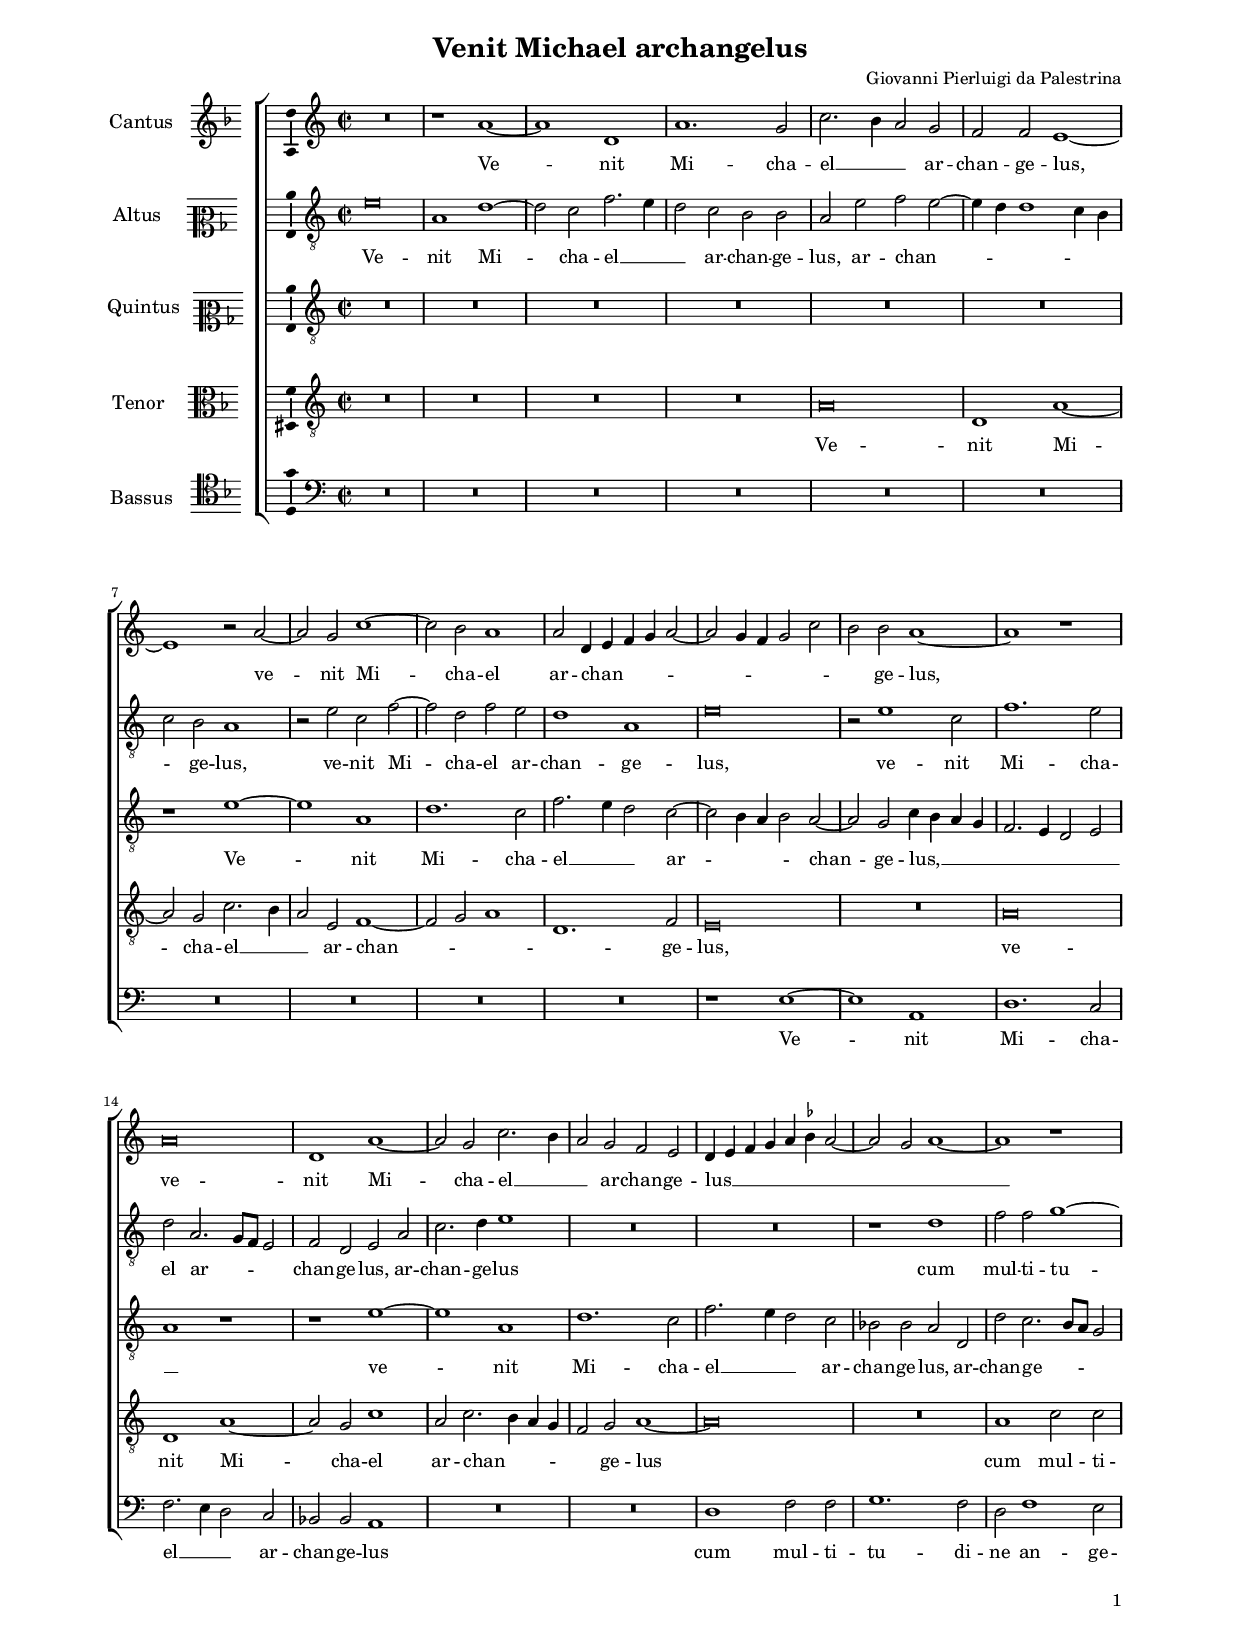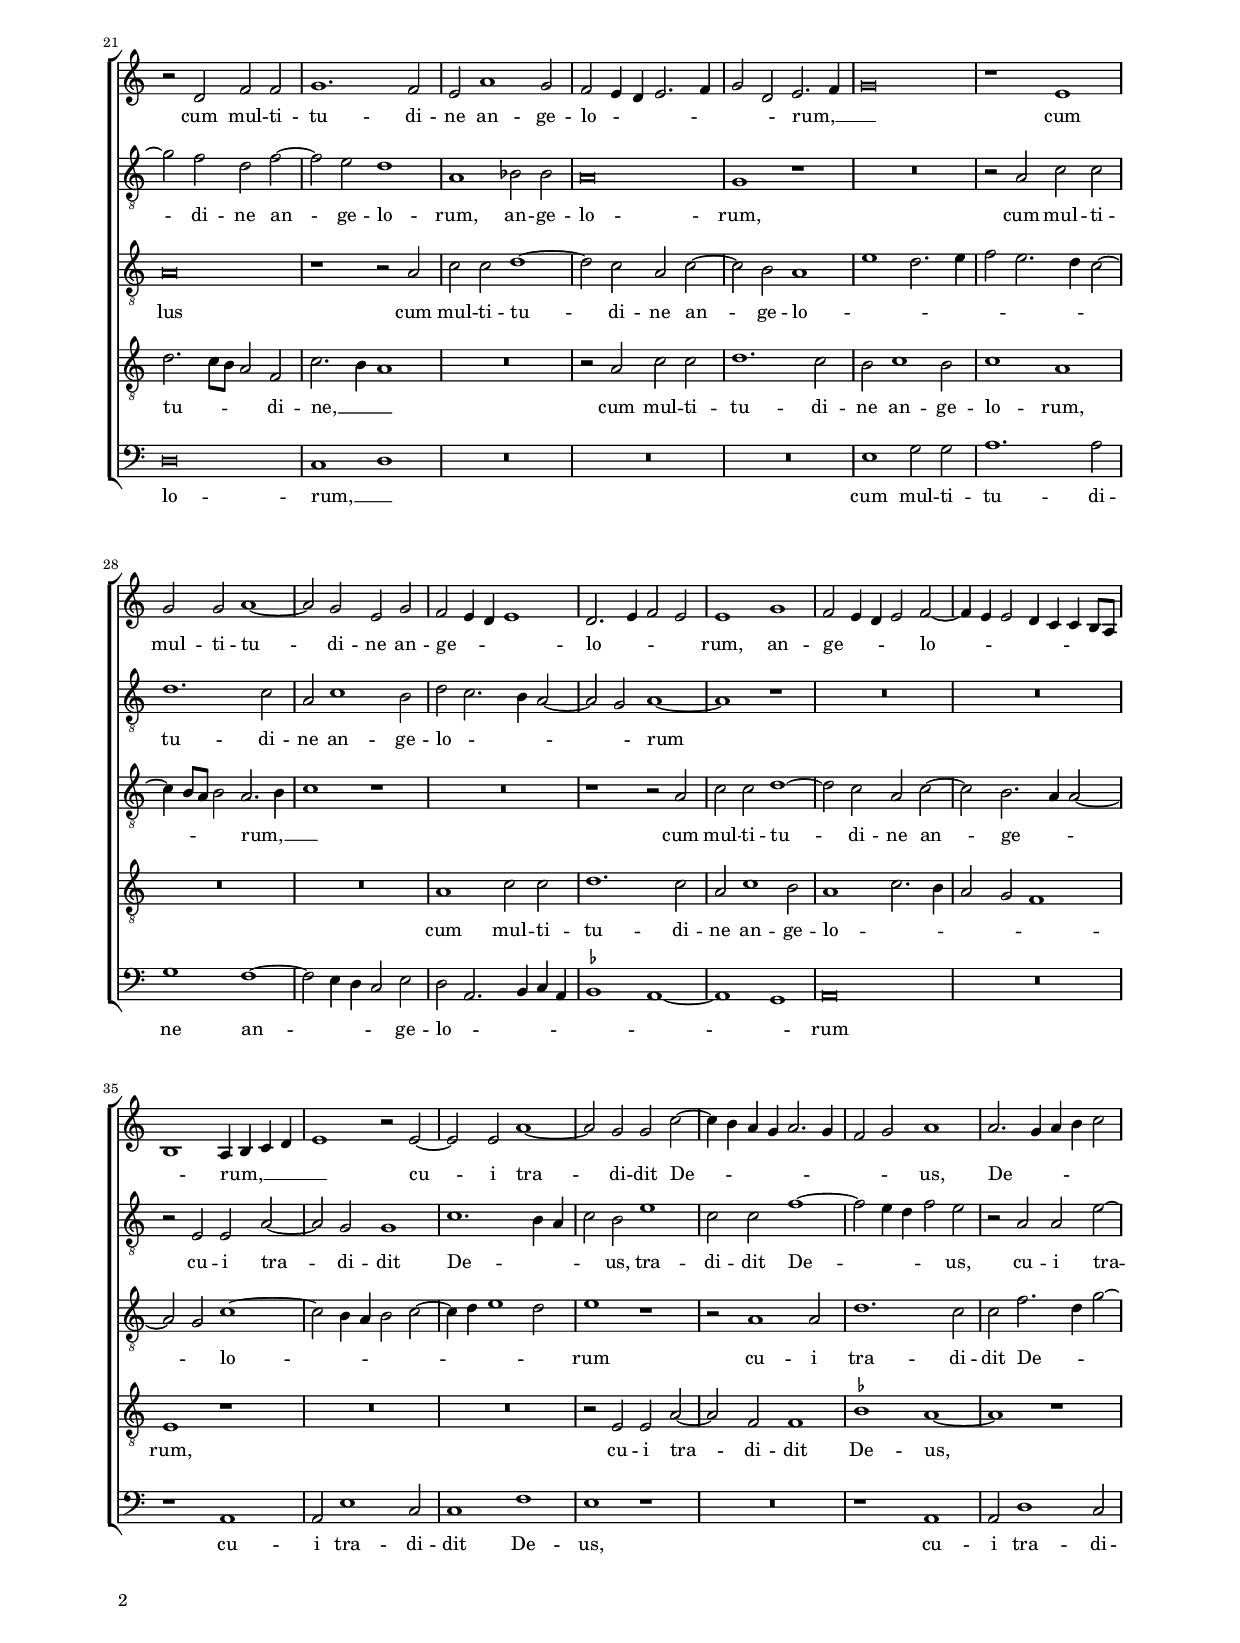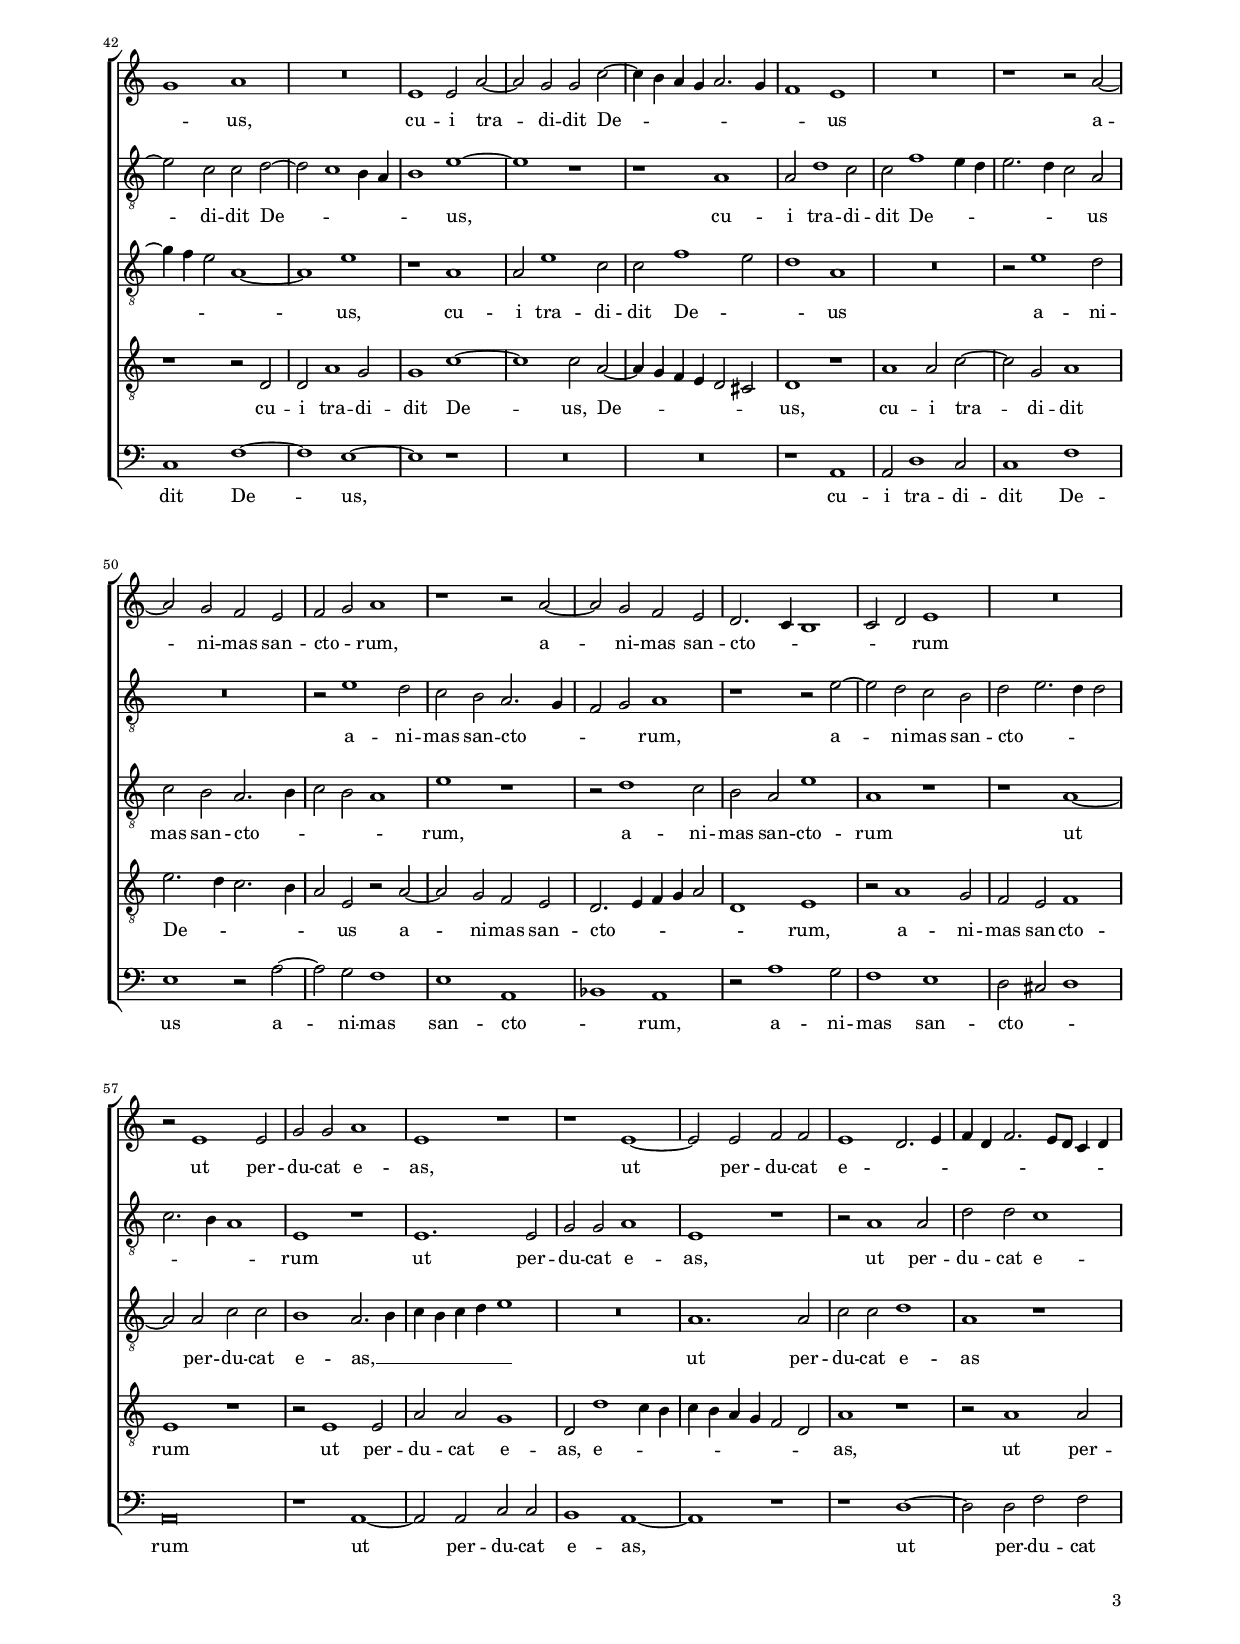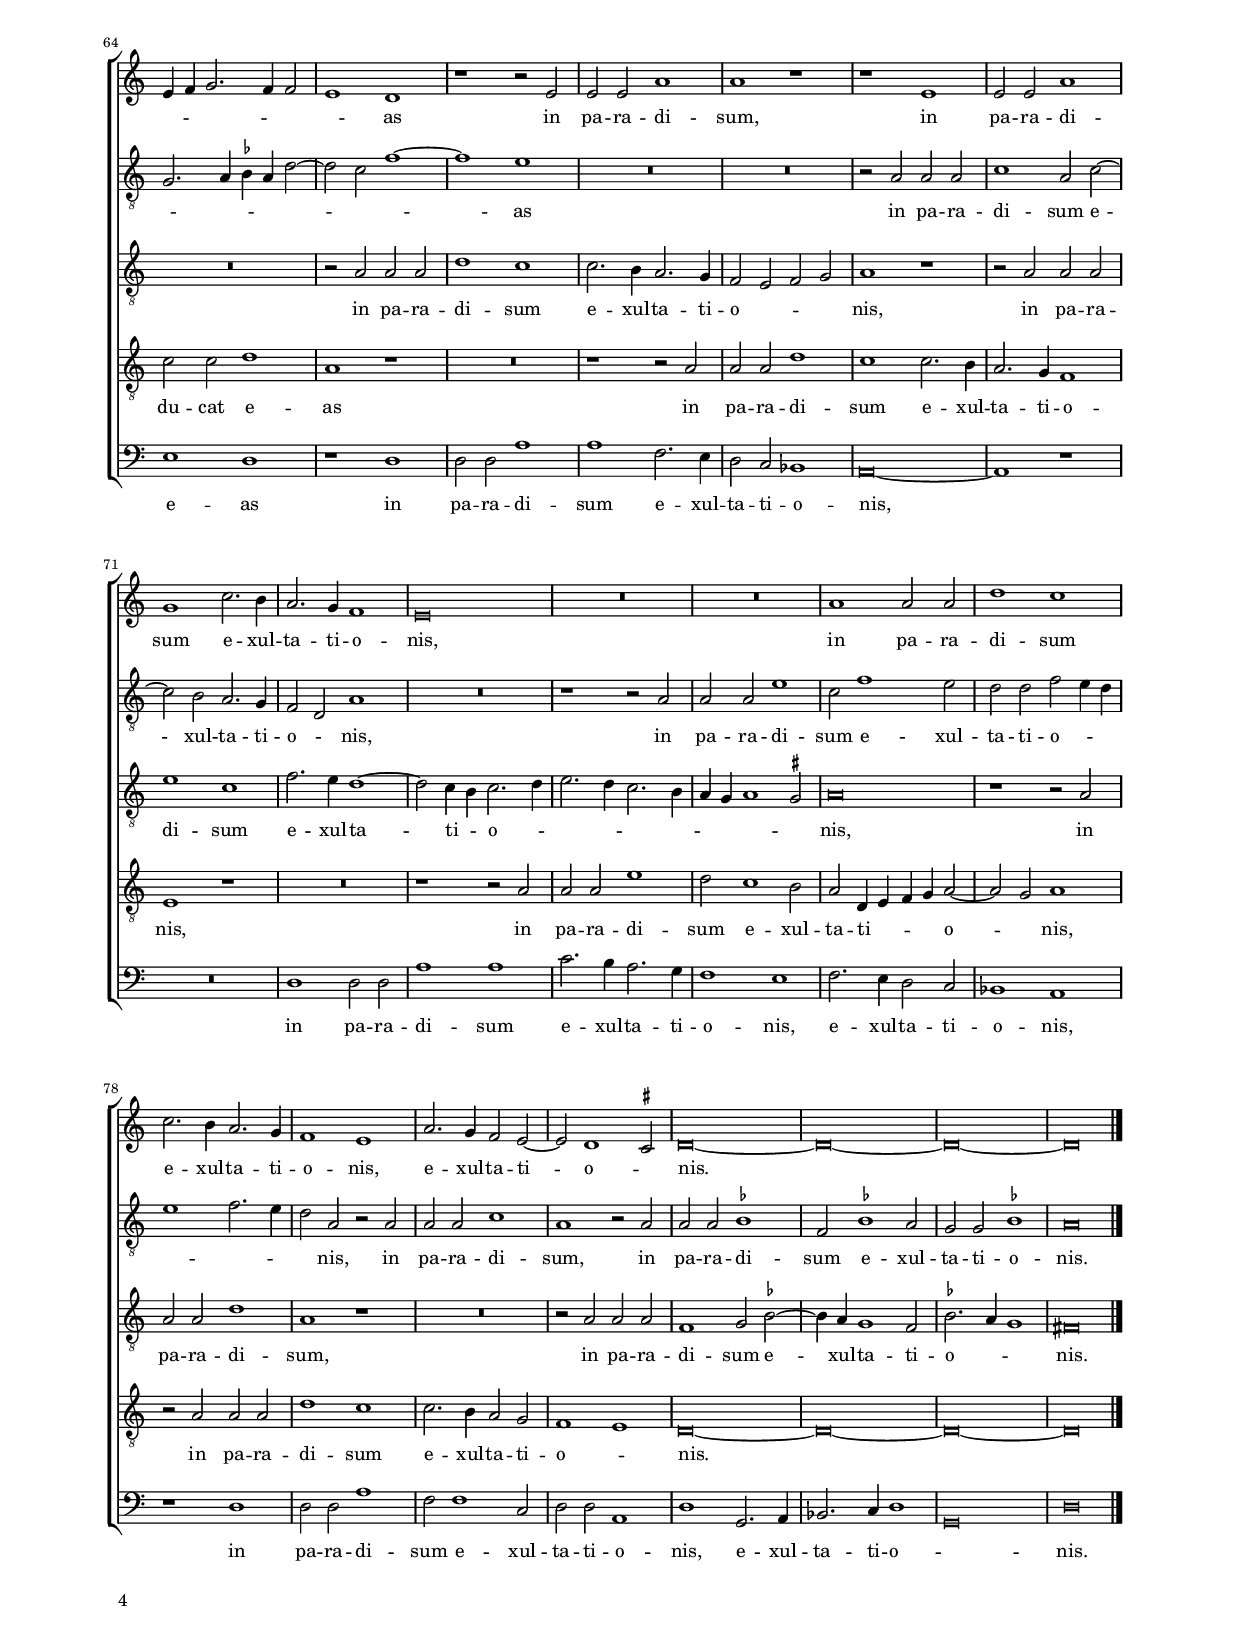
\header
{
  title="Venit Michael archangelus"
  composer="Giovanni Pierluigi da Palestrina"
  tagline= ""
}

\version "2.20.0"
\language deutsch
#(set-global-staff-size 15)
% #(set-default-paper-size "letter")
#(ly:set-option 'point-and-click #f)


\paper
	{
	top-margin = 1.8 \cm
	bottom-margin = 1.2 \cm
	left-margin = 2 \cm
	right-margin = 2 \cm
	ragged-bottom = ##f
	ragged-last-bottom = ##t
	print-page-number = ##f
	system-system-spacing = #'((basic-distance . 17) (minimum-distance . 14) (padding . 7) (strechability . 150))
    oddFooterMarkup=\markup   \fill-line { "" \fromproperty #'page:page-number-string }
    evenFooterMarkup=\markup  \fill-line { \fromproperty #'page:page-number-string "" }
    last-bottom-spacing = #'((basic-distance . 12) (minimum-distance . 7) (padding . 4))
 	systems-per-page = 3
    page-count = 4
%	min-systems-per-page = 3
%	print-all-headers = ##t
%	print-first-page-number = ##t
%	first-page-number = 1
	}

	
global = {
    % \set Staff.autoBeaming = ##f
	\key f \major
	\time 2/2 \set Score.measureLength = #(ly:make-moment 2/1)
    \set Score.tempoHideNote = ##t
    \tempo 2 = 90
    \skip 1*2*85 \bar "|."
	}

	ficta = { \once \set suggestAccidentals = ##t }

	forget = #(define-music-function (music) (ly:music?) #{
		\accidentalStyle forget
		$music
		\accidentalStyle default
		#})


incipitcantus = \markup { \score {
	{
	\set Staff.instrumentName = \markup { \fontsize #1 "Cantus" }
	\key f \major
	\clef violin
	s4 \bar ""
	}
	\layout  {
	raggedright = ##t
	indent = 1.6 \cm
	line-width = 2.2\cm
	\context { \Staff \remove Time_signature_engraver }
	\override Staff.Clef.Y-extent = #'(0 . 0)
	}} \hspace #1 }

      
incipitaltus = \markup { \score {
	{
	\set Staff.instrumentName = \markup { \fontsize #1 "Altus" }
	\key f \major
	\clef mezzosoprano
	s4 \bar ""
	}
	\layout  {
	raggedright = ##t
	indent = 1.6 \cm
	line-width = 2.2\cm
	\context { \Staff \remove Time_signature_engraver }
	\override Staff.Clef.Y-extent = #'(0 . 0)
	}} \hspace #1 }

      
incipitquintus = \markup { \score {
	{
	\set Staff.instrumentName = \markup { \fontsize #1 "Quintus" }
	\key f \major
	\clef mezzosoprano
	s4 \bar ""
	}
	\layout  {
	raggedright = ##t
	indent = 1.6 \cm
	line-width = 2.2\cm
	\context { \Staff \remove Time_signature_engraver }
	\override Staff.Clef.Y-extent = #'(0 . 0)
	}} \hspace #1 }


incipittenor = \markup { \score {
	{
	\set Staff.instrumentName = \markup { \fontsize #1 "Tenor" }
	\key f \major
	\clef alto
	s4 \bar ""
	}
	\layout  {
	raggedright = ##t
	indent = 1.6 \cm
	line-width = 2.2\cm
	\context { \Staff \remove Time_signature_engraver }
	\override Staff.Clef.Y-extent = #'(0 . 0)
	}} \hspace #1 }

      
incipitbassus = \markup { \score {
	{
	\set Staff.instrumentName = \markup { \fontsize #1 "Bassus" }
	\key f \major
	\clef tenor
	s4 \bar ""
	}
	\layout  {
	raggedright = ##t
	indent = 1.6 \cm
	line-width = 2.2\cm
	\context { \Staff \remove Time_signature_engraver }
	\override Staff.Clef.Y-extent = #'(0 . 0)
	}} \hspace #1 }


cantus =  \relative c''
	{
	R\breve
	r1 d~
	d1 g,
	d'1. c2
%5
	f2. e4 d2 c |
	b2 b a1~
	a1 r2 d~
	d2 c f1~
	f2 e d1
%10
	d2 g,4 a b c d2~ |
	d2 c4 b c2 f
	e2 e d1~
	d1 r
	d\breve
%15
	g,1 d'~ |
	d2 c f2. e4
	d2 c b a
	g4 a b c d \ficta es d2~
	d2 c d1~
%20
	d1 r |
	r2 g, b b
	c1. b2
	a2 d1 c2
	b2 a4 g a2. b4
%25
	c2 g a2. b4 |
	c\breve
	r1 a
	c2 c d1~
	d2 c a c
%30
	b2 a4 g a1 |
	g2. a4 b2 a
	a1 c
	b2 a4 g a2 b~
	b4 a a2 g4 f f e8 d
%35
	e1 d4 e f g |
	a1 r2 a~
	a2 a d1~
	d2 c c f~
	f4 e d c d2. c4
%40
	b2 c d1 |
	d2. c4 d4 e f2
	c1 d
	R\breve
	a1 a2 d~
%45
	d2 c c f~ |
	f4 e d c d2. c4
	b1 a
	R\breve
	r1 r2 d~
%50
	d2 c b a |
	b2 c d1 |
	r1 r2 d~
	d2 c b a
	g2. f4 e1
%55
	f2 g a1 |
	R\breve
	r2 a1 a2
	c2 c d1
	a1 r
%60
	r1 a~ |
	a2 a b b
	a1 g2. a4
	b4 g b2. a8 g f4 g
	a4 b c2. b4 b2
%65
	a1 g |
	r1 r2 a
	a2 a d1
	d1 r
	r1 a
%70
	a2 a d1 |
	c1 f2. e4
	d2. c4 b1
	a\breve
	R\breve
%75
	R\breve |
	d1 d2 d
	g1 f
	f2. e4 d2. c4
	b1 a
%80
	d2. c4 b2 a~ |
	a2 g1 \ficta fis2
	g\breve~
	g\breve~
	g\breve~
%85
	g\breve |
	}


altus =  \relative c'
        {
	a'\breve
	d,1 g~
	g2 f b2. a4
	g2 f e e
%5
	d2 a' b a~ |
	a4 g g1 f4 e
	f2 e d1
	r2 a' f b~
	b2 g b a
%10
	g1 d |
	a'\breve
	r2 a1 f2
	b1. a2
	g2 d2. c8 b a2
%15
	b2 g a d |
	f2. g4 a1
	R\breve
	R\breve
	r1 g
%20
	b2 b c1~ |
	c2 b g b~
	b2 a g1
	d1 es2 es
	d\breve
%25
	c1 r |
	R\breve
	r2 d f f
	g1. f2
	d2 f1 e2
%30
	g2 f2. e4 d2~ |
	d2 c d1~
	d1 r
	R\breve
	R\breve
%35
	r2 a a d~ |
	d2 c c1
	f1. e4 d
	f2 e a1
	f2 f b1~
%40
	b2 a4 g b2 a |
	r2 d, d a'~
	a2 f f g~
	g2 f1 e4 d
	e1 a~
%45
	a1 r |
	r1 d,
	d2 g1 f2
	f2 b1 a4 g
	a2. g4 f2 d
%50
	R\breve |
	r2 a'1 g2
	f2 e d2. c4
	b2 c d1
	r1 r2 a'~
%55
	a2 g f e |
	g2 a2. g4 g2
	f2. e4 d1
	a1 r
	a1. a2
%60
	c2 c d1 |
	a1 r
	r2 d1 d2
	g2 g f1
	c2. d4 \ficta es d g2~
%65
	g2 f b1~ |
	b1 a
	R\breve
	R\breve
	r2 d, d d
%70
	f1 d2 f~ |
	f2 e d2. c4
	b2 g d'1
	R\breve
	r1 r2 d
%75
	d2 d a'1 |
	f2 b1 a2
	g2 g b a4 g
	a1 b2. a4
	g2 d r d
%80
	d2 d f1 |
	d1 r2 d
	d2 d \ficta es1
	b2 \ficta es1  d2
	c2 c \ficta es1
%85
	d\breve |
	}


quintus =  \relative c'
	{
	R\breve
	R\breve
	R\breve
	R\breve
%5
	R\breve |
	R\breve
	r1 a'~
	a1 d,
	g1. f2
%10
	b2. a4 g2 f~ |
	f2 e4 d e2 d~
	d2 c f4 e d c
	b2. a4 g2 a
	d1 r
%15
	r1 a'~ |
	a1 d,
	g1. f2
	b2. a4 g2 f
	es2 es d g,
%20
	g'2 f2. e8 d c2 |
	d\breve
	r1 r2 d
	f2 f g1~
	g2 f d f~
%25
	f2 e d1 |
	a'1 g2. a4
	b2 a2. g4 f2~
	f4 e8 d e2 d2. e4
	f1 r
%30
	R\breve |
	r1 r2 d
	f2 f g1~
	g2 f d f~
	f2 e2. d4 d2~
%35
	d2 c f1~ |
	f2 e4 d e2 f~
	f4 g a1 g2
	a1 r
	r2 d,1 d2
%40
	g1. f2 |
	f2 b2. g4 c2~
	c4 b a2 d,1~
	d1 a'
	r1 d,
%45
	d2 a'1 f2 |
	f2 b1 a2
	g1 d
	R\breve
	r2 a'1 g2
%50
	f2 e d2. e4 |
	f2 e d1
	a'1 r
	r2 g1 f2
	e2 d a'1
%55
	d,1 r |
	r1 d~
	d2 d f f
	e1 d2. e4
	f4 e f g a1
%60
	R\breve |
	d,1. d2
	f2 f g1
	d1 r
	R\breve
%65
	r2 d d d |
	g1 f
	f2. e4 d2. c4
	b2 a b c
	d1 r
%70
	r2 d d d |
	a'1 f
	b2. a4 g1~
	g2 f4 e f2. g4
	a2. g4 f2. e4
%75
	d4 c d1 \ficta cis2 |
	d\breve
	r1 r2 d
	d2 d g1
	d1 r
%80
	R\breve |
	r2 d d d
	b1 c2 \ficta es~
	\ficta es4 d c1 b2
	\ficta es2. d4 c1
%85
	h\breve |
	}


tenor  =  \relative c'
	{
	R\breve
	R\breve
	R\breve
	R\breve
%5
	d\breve |
	g,1 d'~
	d2 c f2. e4
	d2 a b1~
	b2 c d1
%10
	g,1. b2 |
	a\breve
	R\breve
	d\breve
	g,1 d'~
%15
	d2 c f1 |
	d2 f2. e4 d c
	b2 c d1~
	d\breve
	R\breve
%20
	d1 f2 f |
	g2. f8 e d2 b
	f'2. e4 d1
	R\breve
	r2 d f f
%25
	g1. f2 |
	e2 f1 e2
	f1 d
	R\breve
	R\breve
%30
	d1 f2 f |
	g1. f2
	d2 f1 e2
	d1 f2. e4
	d2 c b1
%35
	a1 r |
	R\breve
	R\breve
	r2 a a d~
	d2 b b1
%40
	\ficta es1 d~ |
	d1 r
	r1 r2 g,
	g2 d'1 c2
	c1 f~
%45
	f1 f2 d~ |
	d4 c b a g2 fis
	g1 r
	d'1 d2 f~
	f2 c d1
%50
	a'2. g4 f2. e4 |
	d2 a r d~
	d2 c b a
	g2. a4 b c d2
	g,1 a
%55
	r2 d1 c2 |
	b2 a b1
	a1 r
	r2 a1 a2
	d2 d c1
%60
	g2 g'1 f4 e |
	f4 e d c b2 g
	d'1 r
	r2 d1 d2
	f2 f g1
%65
	d1 r |
	R\breve
	r1 r2 d
	d2 d g1
	f1 f2. e4
%70
	d2. c4 b1 |
	a1 r
	R\breve
	r1 r2 d
	d2 d a'1
%75
	g2 f1 e2 |
	d2 g,4 a b c d2~
	d2 c d1
	r2 d d d
	g1 f
%80
	f2. e4 d2 c |
	b1 a
	g\breve~
	g\breve~
	g\breve~
%85
	g\breve |
	}


bassus  =  \relative c
	{
	R\breve
	R\breve
	R\breve
	R\breve
%5
	R\breve |
	R\breve
	R\breve
	R\breve
	R\breve
%10
	R\breve |
	r1 a'~
	a1 d,
	g1. f2
	b2. a4 g2 f
%15
	es2 es d1 |
	R\breve
	R\breve
	g1 b2 b
	c1. b2
%20
	g2 b1 a2 |
	g\breve
	f1 g
	R\breve
	R\breve
%25
	R\breve |
	a1 c2 c
	d1. d2
	c1 b~
	b2 a4 g f2 a
%30
	g2 d2. e4 f d |
	\ficta es1 d~
	d1 c
	d\breve
	R\breve
%35
	r1 d |
	d2 a'1 f2
	f1 b
	a1 r
	R\breve
%40
	r1 d, |
	d2 g1 f2
	f1 b~
	b1 a~
	a1 r
%45
	R\breve |
	R\breve
	r1 d,
	d2 g1 f2
	f1 b
%50
	a1 r2 d~ |
	d2 c b1
	a1 d,
	es1 d
	r2 d'1 c2
%55
	b1 a |
	g2 fis g1
	d\breve
	r1 d~
	d2 d f f
%60
	e1 d~ |
	d1 r
	r1 g~
	g2 g b b
	a1 g
%65
	r1 g |
	g2 g d'1
	d1 b2. a4
	g2 f es1
	d\breve~
%70
	d1 r |
	R\breve
	g1 g2 g
	d'1 d
	f2. e4 d2. c4
%75
	b1 a |
	b2. a4 g2 f
	es1 d
	r1 g
	g2 g d'1
%80
	b2 b1 f2 |
	g2 g d1
	g1 c,2. d4
	es2. f4 g1
	c,\breve
%85
	g'\breve |
	}


lyricscantus = \lyricmode {
	    Ve -- nit Mi -- cha -- el __ _ _ ar -- chan -- ge -- lus,
        ve -- nit Mi -- cha -- el ar -- chan -- _ _ _ _ _ _ _ _ _ ge -- lus,
        ve -- nit Mi -- cha -- el __ _ _ ar -- chan -- ge -- lus __ _ _ _ _ _ _ _ _
        cum mul -- ti -- tu -- di -- ne an -- ge -- lo -- _ _ _ _ _ _ rum, __ _ _
        cum mul -- ti -- tu -- di -- ne an -- ge -- _ _ _ lo -- _ _ _ rum,
        an -- ge -- _ _ _ lo -- _ _ _ _ _ _ _ _ rum, __ _ _ _ _
        cu -- i tra -- di -- dit De -- _ _ _ _ _ _ _ us,
        De -- _ _ _ _ _ us,
        cu -- i tra -- di -- dit De -- _ _ _ _ _ _ us
        a -- ni -- mas san -- cto -- _ rum,
        a -- ni -- mas san -- cto -- _ _ _ _ rum
        ut per -- du -- cat e -- as,
        ut per -- du -- cat e -- _ _ _ _ _ _ _ _ _ _ _ _ _ _ _ as
        in pa -- ra -- di -- sum,
        in pa -- ra -- di -- sum e -- xul -- ta -- ti -- o -- nis,
        in pa -- ra -- di -- sum e -- xul -- ta -- ti -- o -- nis,
        e -- xul -- ta -- ti -- o -- _ nis.
	}


lyricsaltus = \lyricmode {
	    Ve -- nit Mi -- cha -- el __ _ _ ar -- chan -- ge -- lus,
        ar -- chan -- _ _ _ _ _ _ ge -- lus,
        ve -- nit Mi -- cha -- el ar -- chan -- ge -- lus,
        ve -- nit Mi -- cha -- el ar -- _ _ _ chan -- ge -- lus,
        ar -- chan -- ge -- lus
        cum mul -- ti -- tu -- di -- ne an -- ge -- lo -- rum,
        an -- ge -- lo -- rum,
        cum mul -- ti -- tu -- di -- ne an -- ge -- lo -- _ _ _ _ rum
        cu -- i tra -- di -- dit De -- _ _ _ us,
        tra -- di -- dit De -- _ _ _ us,
        cu -- i tra -- di -- dit De -- _ _ _ _ us,
        cu -- i tra -- di -- dit De -- _ _ _ _ _ us
        a -- ni -- mas san -- cto -- _ _ _ rum,
        a -- ni -- mas san -- cto -- _ _ _ _ _ _ rum
        ut per -- du -- cat e -- as,
        ut per -- du -- cat e -- _ _ _ _ _ _ _ as
        in pa -- ra -- di -- sum e -- xul -- ta -- ti -- o -- _ nis,
        in pa -- ra -- di -- sum e -- xul -- ta -- ti -- o -- _ _ _ _ _ _ nis,
        in pa -- ra -- di -- sum,
        in pa -- ra -- di -- sum e -- xul -- ta -- ti -- o -- nis.
	}


lyricsquintus = \lyricmode {
	    Ve -- nit Mi -- cha -- el __ _ _ ar -- _ _ _ chan -- ge -- lus, __ _ _ _ _ _ _ _ _
        ve -- nit Mi -- cha -- el __ _ _ ar -- chan -- ge -- lus,
        ar -- chan -- ge -- _ _ _ lus
        cum mul -- ti -- tu -- di -- ne an -- ge -- lo -- _ _ _ _ _ _ _ _ _ _ rum, __ _ _
        cum mul -- ti -- tu -- di -- ne an -- ge -- _ _ _ lo -- _ _ _ _ _ _ _ rum
        cu -- i tra -- di -- dit De -- _ _ _ _ _ us,
        cu -- i tra -- di -- dit De -- _ _ us
        a -- ni -- mas san -- cto -- _ _ _ _ rum,
        a -- ni -- mas san -- cto -- rum
        ut per -- du -- cat e -- as, __ _ _ _ _ _ _
        ut per -- du -- cat e -- as
        in pa -- ra -- di -- sum e -- xul -- ta -- ti -- o -- _ _ _ nis,
        in pa -- ra -- di -- sum e -- xul -- ta -- ti -- _ o -- _ _ _ _ _ _ _ _ _ nis,
        in pa -- ra -- di -- sum,
        in pa -- ra -- di -- sum e -- xul -- ta -- ti -- o -- _ _ nis.
	}


lyricstenor = \lyricmode {
	    Ve -- nit Mi -- cha -- el __ _ _ ar -- chan -- _ _ _ ge -- lus,
        ve -- nit Mi -- cha -- el ar -- chan -- _ _ _ _ ge -- lus
        cum mul -- ti -- tu -- _ _ _ di -- ne, __ _ _
        cum mul -- ti -- tu -- di -- ne an -- ge -- lo -- rum,
        cum mul -- ti -- tu -- di -- ne an -- ge -- lo -- _ _ _ _ _ rum,
        cu -- i tra -- di -- dit De -- us,
        cu -- i tra -- di -- dit De -- us,
        De -- _ _ _ _ _ us,
        cu -- i tra -- di -- dit De -- _ _ _ _ us
        a -- ni -- mas san -- cto -- _ _ _ _ _ rum,
        a -- ni -- mas san -- cto -- rum
        ut per -- du -- cat e -- as,
        e -- _ _ _ _ _ _ _ _ as,
        ut per -- du -- cat e -- as
        in pa -- ra -- di -- sum e -- xul -- ta -- ti -- o -- nis,
        in pa -- ra -- di -- sum e -- xul -- ta -- ti -- _ _ _ o -- _ nis,
        in pa -- ra -- di -- sum e -- xul -- ta -- ti -- o -- _ nis.
	}


lyricsbassus = \lyricmode {
	    Ve -- nit Mi -- cha -- el __ _ _ ar -- chan -- ge -- lus
        cum mul -- ti -- tu -- di -- ne an -- ge -- lo -- rum, __ _ 
        cum mul -- ti -- tu -- di -- ne an -- _ _ _ ge -- lo -- _ _ _ _ _ _ _ rum
        cu -- i tra -- di -- dit De -- us,
        cu -- i tra -- di -- dit De -- us,
        cu -- i tra -- di -- dit De -- us
        a -- ni -- mas san -- cto -- _ rum,
        a -- ni -- mas san -- cto -- _ _ rum
        ut per -- du -- cat e -- as,
        ut per -- du -- cat e -- as
        in pa -- ra -- di -- sum e -- xul -- ta -- ti -- o -- nis,
        in pa -- ra -- di -- sum e -- xul -- ta -- ti -- o -- nis,
        e -- xul -- ta -- ti -- o -- nis,
        in pa -- ra -- di -- sum e -- xul -- ta -- ti -- o -- nis,
        e -- xul -- ta -- ti -- o -- _ nis.
	}


\score
{  
    \transpose f c {
	\new ChoirStaff \with { \override StaffGrouper.staff-staff-spacing.basic-distance = #12 }
	<<

	\new Staff << \global
	\new Voice="v1" {
		\set Staff.instrumentName=\incipitcantus
%		\set Staff.instrumentName= "S"
		\set Staff.midiInstrument = "reed organ"
		\clef violin
		\cantus }
	\new Lyrics \lyricsto "v1" {\lyricscantus }
	>>


	\new Staff << \global
	\new Voice="v2" {
		\set Staff.instrumentName=\incipitaltus
%		\set Staff.instrumentName= "A"
		\set Staff.midiInstrument = "reed organ"
		\clef "G_8" 
		\altus}
	\new Lyrics \lyricsto "v2" {\lyricsaltus }
	>>


	\new Staff << \global
	\new Voice="v5" {
		\set Staff.instrumentName=\incipitquintus
%		\set Staff.instrumentName= "Q"
		\set Staff.midiInstrument = "reed organ"
		\clef "G_8"
		\quintus}
	\new Lyrics \lyricsto "v5" {\lyricsquintus }
	>>


	\new Staff << \global
	\new Voice="v3" {
		\set Staff.instrumentName=\incipittenor
%		\set Staff.instrumentName= "T"
		\set Staff.midiInstrument = "reed organ"
		\clef "G_8"
		\tenor }
	\new Lyrics \lyricsto "v3" {\lyricstenor }
	>>


	\new Staff << \global
	\new Voice="v4" {
		\set Staff.instrumentName=\incipitbassus
%		\set Staff.instrumentName= "B"
		\set Staff.midiInstrument = "reed organ"
		\clef bass 
		\bassus }
	\new Lyrics \lyricsto "v4" {\lyricsbassus}
	>>

	>>
	} % transpose

	\layout
	{
	indent = 2.5\cm
	\context { \Lyrics \override VerticalAxisGroup.nonstaff-relatedstaff-spacing.padding = #1.4 }
%	\context { \Lyrics \override LyricText.font-size = #1 }
	\context { \Staff \override TimeSignature.break-visibility = #end-of-line-invisible }
	\context { \Staff \consists "Ambitus_engraver" }
%   \context { \Staff \consists "Custos_engraver" }
%   \context { \Staff \override Custos.style = #'mensural }
%	\context { \Voice \override Slur.transparent = ##t }
	\context { \Score \override BarNumber.padding = #2 }
	\context { \Voice \override NoteHead.style = #'baroque }
	}

\midi
	{
    	
	}

}


% EOF
